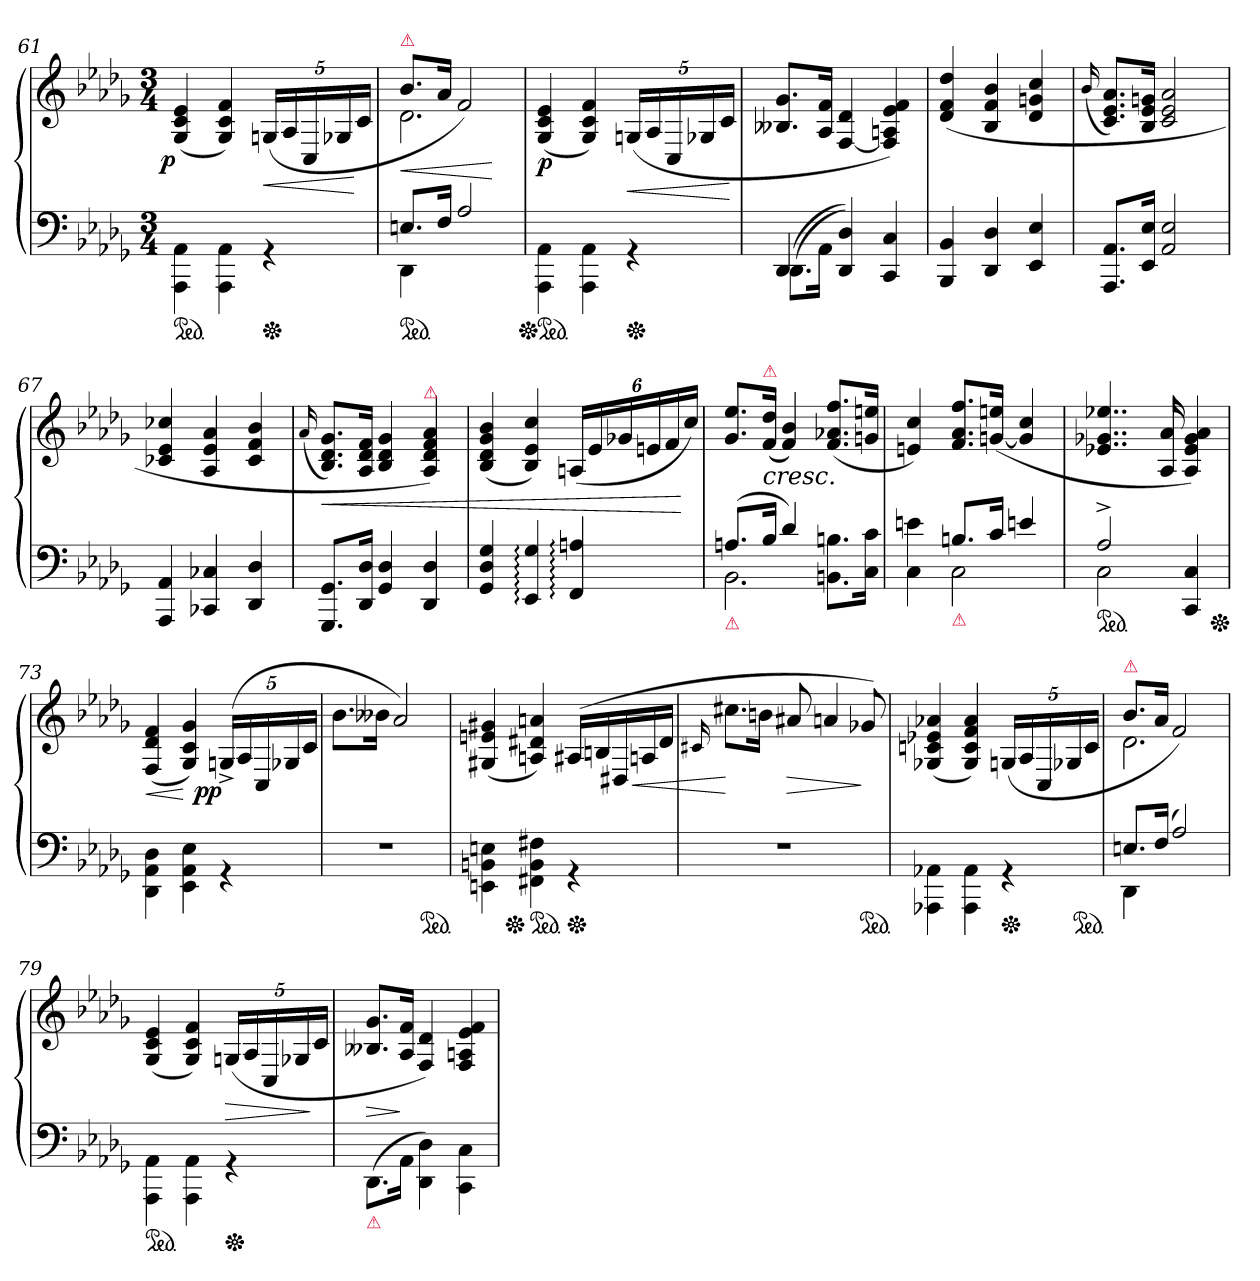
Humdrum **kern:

**kern	**kern	**dynam
*part1	*part1	*part1
*staff2	*staff1	*staff1/2
*clefF4	*clefG2	*
*k[b-e-a-d-g-]	*k[b-e-a-d-g-]	*
*M3/4	*M3/4	*
=61	=61	=61
!	!	!LO:DY:rj
*ped	*	*
4AAA-\ 4AA-\	(>4G-/ 4c/ 4e-/	p
4AAA-\ 4AA-\	4G-/ 4c/ 4f/)	.
!	!	!LO:HP:b
*Xped	*	*
4rGG	(>20Gn/LL	<
.	20A-/	.
.	20C/	.
.	20G-X	.
.	20c/JJ	[
=62	=62	=62
*^	*^	*
!	!	!LO:TX:a:color=crimson:t=⚠	!	!
!LO:TX:b:color=crimson:t=⚠	!	!	!	!
!	!	!	!	!LO:HP:b
*ped	*	*	*	*
8.EnL	4DD-	8.b-L	2.d-	<
16FJk	.	16a-Jk	.	.
2A-/	2ryy	2f)	.	.
*v	*v	*	*	*
*	*v	*v	*
.	.	[
=63	=63	=63
*Xped	*	*
*ped	*	*
4AAA-\ 4AA-\	(>4G-/ 4c/ 4e-/	p
4AAA-\ 4AA-\	4G-/ 4c/ 4f/)	.
!	!	!LO:HP:b
*Xped	*	*
4rGG	(>20Gn/LL	<
.	20A-/	.
.	20C/	.
.	20G-X/	.
.	20c/JJ	.
.	.	[
=64	=64	=64
*^	*	*
(>4DD-	(<8.DD-L	8.B--X/ 8.g-/L	.
.	16AA-Jk	16A-/ 16f/Jk	.
2ryy	4DD- 4D-))	[4F/ 4d-/	.
.	4CC 4C	4F]/ 4An/ 4e-/ 4f/)	.
*v	*v	*	*
=65	=65	=65
4BBB- 4BB-	(>4d- 4f 4dd-	.
4DD- 4D-	4B- 4f 4b-	.
4EE- 4E-	4d- 4gn 4cc	.
=66	=66	=66
.	(<16qqb-/	.
8.AAA- 8.AA-L	8.c 8.e- 8.a-L)	.
16EE- 16E-Jk	16B- 16e- 16gnJk	.
2AA- 2E-	2c 2e- 2a-	.
=67	=67	=67
4AAA- 4AA-	4c-X 4e- 4cc-X	.
4CC-X 4C-X	4A- 4e- 4a-	.
4DD- 4D-	4c- 4f 4b-	.
=68	=68	=68
.	(<16qqa-/	.
8.GGG- 8.GG-L	8.B- 8.d- 8.g-L)	<
16DD- 16D-Jk	16A- 16d- 16fJk	.
4GG- 4D-	4B- 4d- 4g-	.
!	!LO:TX:a:color=crimson:t=⚠	!
4DD- 4D-	4A- 4d- 4f 4a-)	.
=69	=69	=69
4GG- 4D- 4G-	(>4B- 4d- 4g- 4b-	.
4EE-: 4G-:	4B- 4e- 4cc)	.
4FF: 4An:	(>24AnLL	.
.	24e-	.
.	24g-X	.
.	24en	.
.	24f	.
.	24ccJJ)	[
=70	=70	=70
*^	*	*
!LO:TX:b:color=crimson:t=⚠	!	!	!
(>8.AnL	2.BB-	8.g-/ 8.ee-/L	.
!	!	!LO:TX:a:color=crimson:t=⚠	!
16B-Jk	.	(>16f 16dd-Jk	<
4d-)	.	4f 4b-)	.
8.BBn\ 8.Bn\L	.	(>8.f/ 8.a-X/ 8.ff/L	.
16C 16cJk	.	16gn 16eenJk	.
=71	=71	=71	=71
4en\	4C\	4en/ 4cc/)	.
!LO:TX:b:color=crimson:t=⚠	!	!	!
8.BnL	2C	8.f/ 8.a-/ 8.ff/L	.
16cJk	.	(>[16gn 16eenJk	.
4en	.	4g] 4cc	.
=72	=72	=72	=72
!LO:TX:b:color=crimson:t=⚠	!	!	!
*ped	*	*	*
2A-^>	2C	4..e-X/ 4..g-X/ 4..ee-X/	.
.	.	16A- 16a-	.
4CC 4C	4ryy	4A- 4e- 4g- 4a-)	.
*Xped	*	*	*
*v	*v	*	*
=73	=73	=73
4DD-\ 4AA-\ 4D-\	(>4F/ 4d-/ 4f/	<
4EE-\ 4AA-\ 4E-\	4G-/ 4c/ 4g-/)	[ [
!	!	!LO:DY:rj
!	!	!LO:DY:n=1:rj
4rGG	(>20Gn^>/LL	p p
.	20A-/	.
.	20C/	.
.	20G-X	.
.	20c/JJ	.
=74	=74	=74
2.rF	8.b-L	.
.	16b--XJk	.
.	2a-/)	.
*ped	*	*
=75	=75	=75
!	!LO:TX:b:Bi:t=Poco Rit&colon;	!
*	*^	*
4EEn\ 4BBn\ 4En\	(>4G#X 4en 4g#X	8ryy	.
*Xped	*	*	*
.	.	2ryy	.
*ped	*	*	*
4FF#X\ 4BB\ 4F#X\	4An/ 4d#X/ 4an/)	.	.
*	*Xtuplet	*	*
*Xped	*	*	*
4rGG	(>20A#X/LL	.	.
.	20Bn/	.	.
.	20D#X/	.	.
.	.	8ryy	.
.	20An/	.	<
.	20d#/JJ	.	.
*	*v	*v	*
=76	=76	=76
.	16qqc#X/	.
2.rF	8.cc#XL	[
.	16bnJk	.
.	8a#X/	>
.	4an/	.
.	8g-X/)	]
*ped	*	*
=77	=77	=77
4AAA-X\ 4AA-X\	(>4G-X 4cn 4e-X 4a-X	.
4AAA-\ 4AA-\	4G-/ 4c/ 4f/ 4a-/)	.
*	*tuplet	*
*Xped	*	*
4rGG	(>20Gn/LL	.
.	20A-/	.
.	20C/	.
.	20G-X	.
.	20c/JJ	.
*ped	*	*
=78	=78	=78
*^	*^	*
!	!	!LO:TX:a:color=crimson:t=⚠	!	!
8.EnL	4DD-	8.b-L	2.d-	.
(<16FJk	.	16a-Jk	.	.
2A-/)	2ryy	2f)	.	.
*v	*v	*	*	*
*	*v	*v	*
=79	=79	=79
*ped	*	*
4AAA-\ 4AA-\	(>4G-/ 4c/ 4e-/	.
4AAA-\ 4AA-\	4G-/ 4c/ 4f/)	.
!	!	!LO:HP:b
*Xped	*	*
4rGG	(>20Gn/LL	>
.	20A-/	.
.	20C/	.
.	20G-X/	.
.	20c/JJ	]
=80	=80	=80
!LO:TX:b:color=crimson:t=⚠	!	!
!	!	!LO:HP:b
(>8.DD-\L	8.B--X/ 8.g-/L	>
16AA-\Jk	16A-/ 16f/Jk	]
4DD-\ 4D-\)	4F/ 4d-/)	.
4CC\ 4C\	4F/ 4An/ 4e-/ 4f/	.
=	=	=
*-	*-	*-
